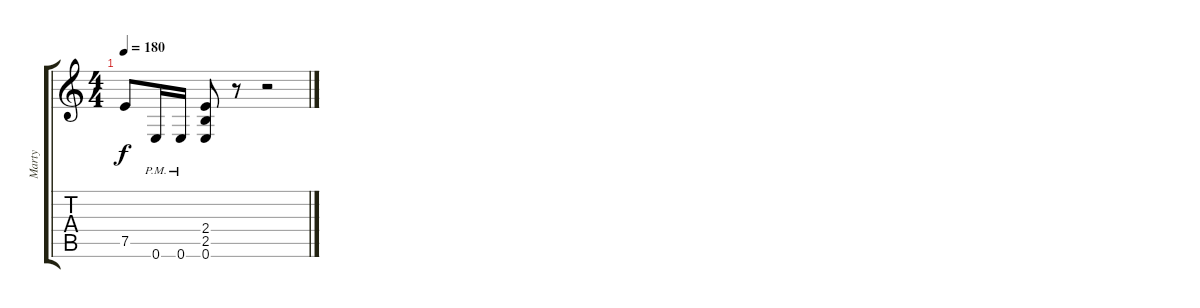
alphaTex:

\track ("Marty" "Marty") {instrument distortionguitar}
\staff {score tabs}
\tuning (E4 B3 G3 D3 A2 E2) {hide}
\ts (4 4)
\tempo 180
\clef g2
\ks c
7.5.8{dy f} 0.6{pm}.16 0.6{pm}.16 (2.4 2.5 0.6).8 r.8 r.2
